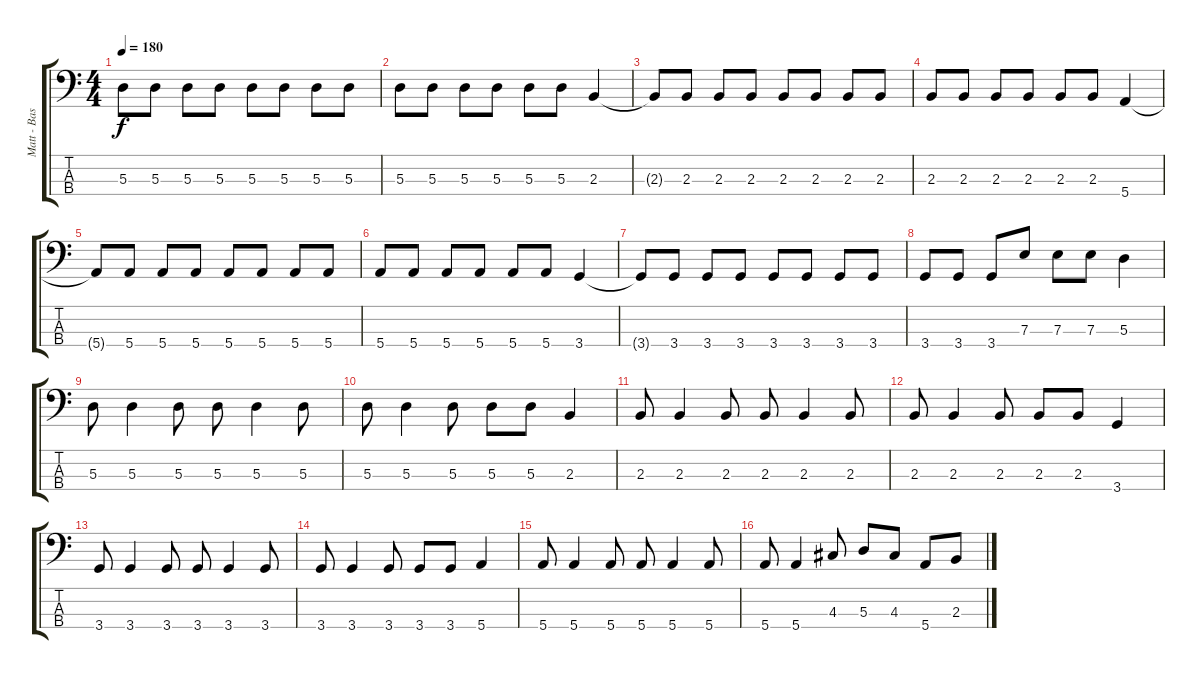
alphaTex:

\track ("Matt - Basse/Bass" "Matt - Bas") {instrument electricbassfinger}
\staff {score tabs}
\tuning (G2 D2 A1 E1) {hide}
\ts (4 4)
\tempo 180
\clef f4
\ks c
5.3{t}.8{dy f} 5.3.8 5.3.8 5.3.8 5.3.8 5.3.8 5.3.8 5.3.8 |
5.3.8 5.3.8 5.3.8 5.3.8 5.3.8 5.3.8 2.3.4 |
2.3{t}.8 2.3.8 2.3.8 2.3.8 2.3.8 2.3.8 2.3.8 2.3.8 |
2.3.8 2.3.8 2.3.8 2.3.8 2.3.8 2.3.8 5.4.4 |
5.4{t}.8 5.4.8 5.4.8 5.4.8 5.4.8 5.4.8 5.4.8 5.4.8 |
5.4.8 5.4.8 5.4.8 5.4.8 5.4.8 5.4.8 3.4.4 |
3.4{t}.8 3.4.8 3.4.8 3.4.8 3.4.8 3.4.8 3.4.8 3.4.8 |
3.4.8 3.4.8 3.4.8 7.3.8 7.3.8 7.3.8 5.3.4 |
5.3.8 5.3.4 5.3.8 5.3.8 5.3.4 5.3.8 |
5.3.8 5.3.4 5.3.8 5.3.8 5.3.8 2.3.4 |
2.3.8 2.3.4 2.3.8 2.3.8 2.3.4 2.3.8 |
2.3.8 2.3.4 2.3.8 2.3.8 2.3.8 3.4.4 |
3.4.8 3.4.4 3.4.8 3.4.8 3.4.4 3.4.8 |
3.4.8 3.4.4 3.4.8 3.4.8 3.4.8 5.4.4 |
5.4.8 5.4.4 5.4.8 5.4.8 5.4.4 5.4.8 |
5.4.8 5.4.4 4.3.8 5.3.8 4.3.8 5.4.8 2.3.8
